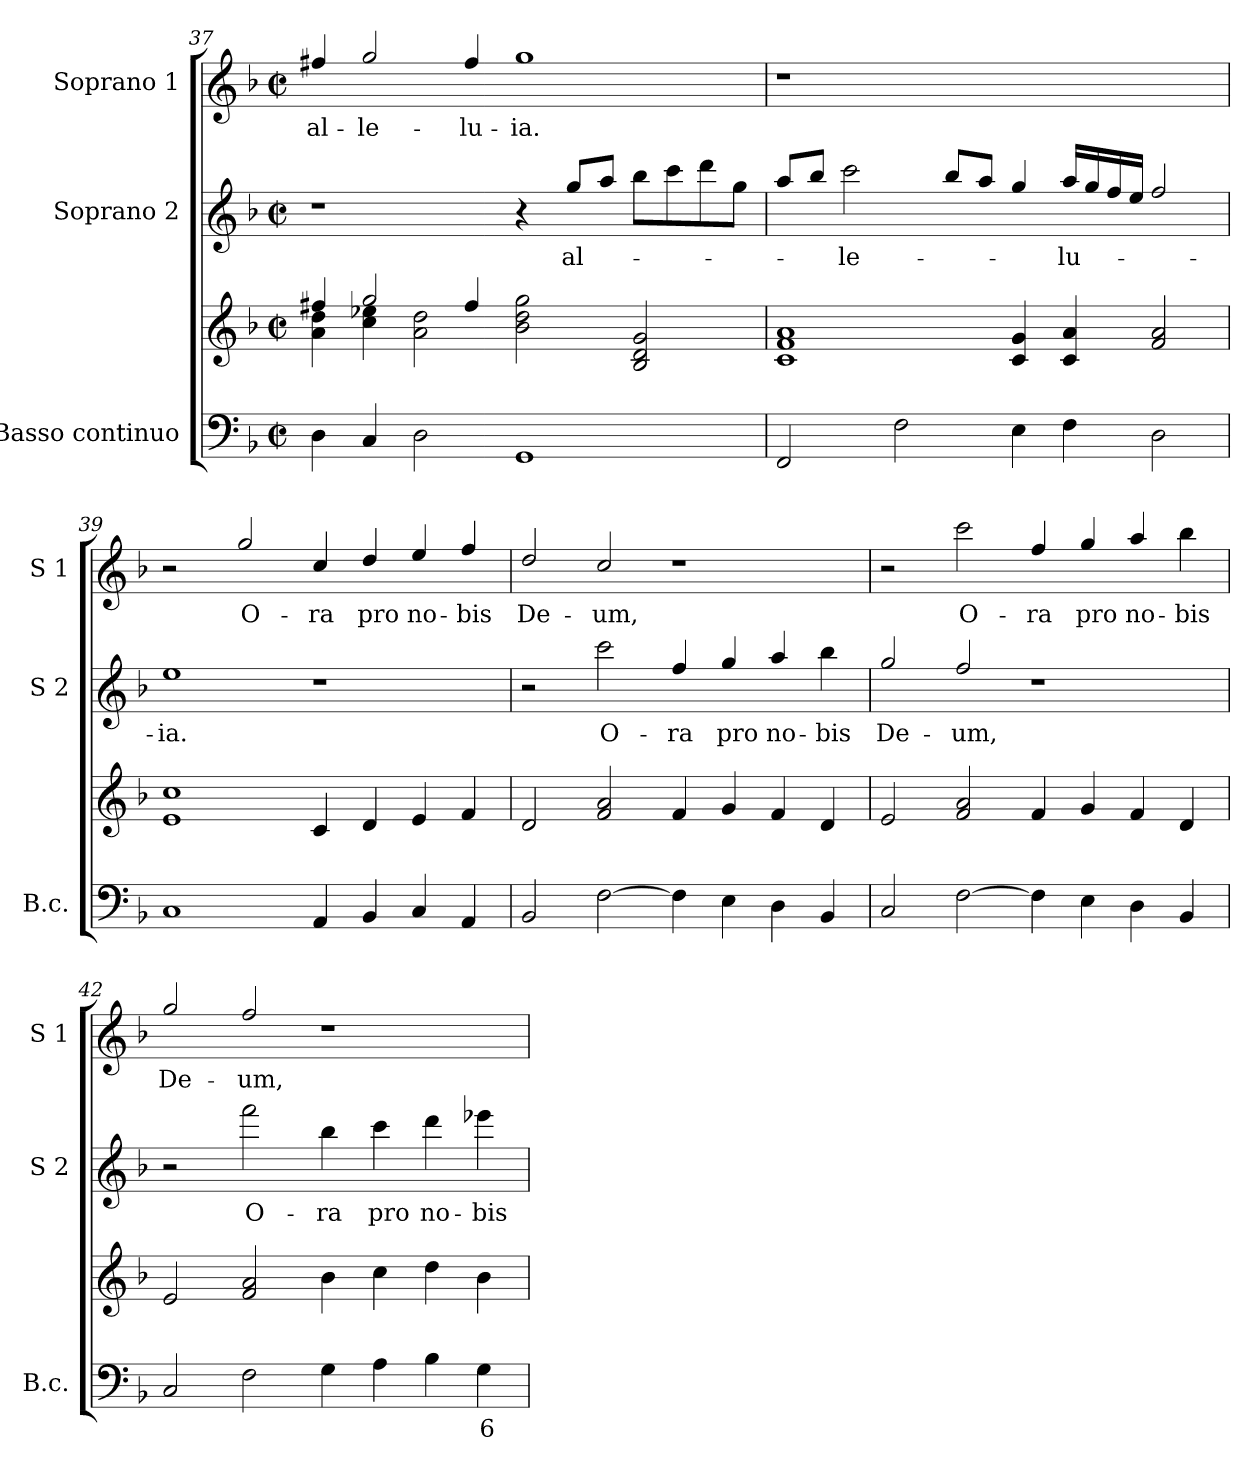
**kern	**text	**kern	**kern	**text	**kern	**text
*part3	*part3	*part3	*part2	*part2	*part1	*part1
*staff4	*staff4	*staff3	*staff2	*staff2	*staff1	*staff1
*I"Basso continuo	*	*	*I"Soprano 2	*	*I"Soprano 1	*
*I'B.c.	*	*	*I'S 2	*	*I'S 1	*
!!LO:LB:g=z
*clefF4	*	*clefG2	*clefG2	*	*clefG2	*
*	*	*	*ITrd7c12	*	*ITrd7c12	*
*k[b-]	*	*k[b-]	*k[b-]	*	*k[b-]	*
*F:	*	*F:	*F:	*	*F:	*
*M2/2	*	*M2/2	*M2/2	*	*M2/2	*
*met(c|)	*	*met(c|)	*met(c|)	*	*met(c|)	*
=37	=37	=37	=37	=37	=37	=37
*	*	*^	*	*	*	*
!	!	!	!	!	!	!	!LO:LY:b
4D\	.	4ff#X/	4a\ 4dd\	1r	.	4f#X/	al-
!	!	!	!	!	!	!	!LO:LY:b
4C/	.	2gg/	4cc\ 4ee-X\	.	.	2g/	-le-
2D\	.	.	2a\ 2dd\	.	.	.	.
!	!	!	!	!	!	!	!LO:LY:b
.	.	4ff#/	.	.	.	4f#/	-lu-
!	!	!	!	!	!	!	!LO:LY:b
1GG	.	2b-\ 2dd\ 2gg\	1ryy	4r	.	1g	-ia.
!	!	!	!	!	!LO:LY:b	!	!
.	.	.	.	8g/L	-al-	.	.
.	.	.	.	8a/J	.	.	.
.	.	2B-/ 2d/ 2g/	.	8b-\L	.	.	.
.	.	.	.	8cc\	.	.	.
.	.	.	.	8dd\	.	.	.
.	.	.	.	8g\J	.	.	.
*	*	*v	*v	*	*	*	*
=38	=38	=38	=38	=38	=38	=38
2FF/	.	1c 1f 1a	8a/L	.	1r	.
.	.	.	8b-/J	.	.	.
!	!	!	!	!LO:LY:b	!	!
.	.	.	2cc\	-le-	.	.
2F\	.	.	.	.	.	.
.	.	.	8b-/L	.	.	.
.	.	.	8a/J	.	.	.
4E\	.	4c/ 4g/	4g/	.	1ryy	.
!	!	!	!	!LO:LY:b	!	!
4F\	.	4c/ 4a/	16a/LL	-lu-	.	.
.	.	.	16g/	.	.	.
.	.	.	16f/	.	.	.
.	.	.	16e/JJ	.	.	.
2D\	.	2f/ 2a/	2f/	.	.	.
=39	=39	=39	=39	=39	=39	=39
!	!	!	!	!LO:LY:b	!	!
1C	.	1e 1cc	1e	-ia.	2r	.
!	!	!	!	!	!	!LO:LY:b
.	.	.	.	.	2g/	O-
!	!	!	!	!	!	!LO:LY:b
4AA/	.	4c/	1r	.	4c/	-ra
!	!	!	!	!	!	!LO:LY:b
4BB-/	.	4d/	.	.	4d/	pro
!	!	!	!	!	!	!LO:LY:b
4C/	.	4e/	.	.	4e/	no-
!	!	!	!	!	!	!LO:LY:b
4AA/	.	4f/	.	.	4f/	-bis
=40	=40	=40	=40	=40	=40	=40
!	!	!	!	!	!	!LO:LY:b
2BB-/	.	2d/	2r	.	2d/	De-
!	!	!	!	!LO:LY:b	!	!
!	!	!	!	!	!	!LO:LY:b
[2F\	.	2f/ 2a/	2cc\	O-	2c/	-um,
!	!	!	!	!LO:LY:b	!	!
4F\]	.	4f/	4f/	-ra	1r	.
!	!	!	!	!LO:LY:b	!	!
4E\	.	4g/	4g/	pro	.	.
!	!	!	!	!LO:LY:b	!	!
4D\	.	4f/	4a/	no-	.	.
!	!	!	!	!LO:LY:b	!	!
4BB-/	.	4d/	4b-\	-bis	.	.
=41	=41	=41	=41	=41	=41	=41
!	!	!	!	!LO:LY:b	!	!
2C/	.	2e/	2g/	De-	2r	.
!	!	!	!	!LO:LY:b	!	!
!	!	!	!	!	!	!LO:LY:b
[2F\	.	2f/ 2a/	2f/	-um,	2cc\	O-
!	!	!	!	!	!	!LO:LY:b
4F\]	.	4f/	1r	.	4f/	-ra
!	!	!	!	!	!	!LO:LY:b
4E\	.	4g/	.	.	4g/	pro
!	!	!	!	!	!	!LO:LY:b
4D\	.	4f/	.	.	4a/	no-
!	!	!	!	!	!	!LO:LY:b
4BB-/	.	4d/	.	.	4b-\	-bis
!!LO:LB:g=z
=42	=42	=42	=42	=42	=42	=42
!	!	!	!	!	!	!LO:LY:b
2C/	.	2e/	2r	.	2g/	De-
!	!	!	!	!LO:LY:b	!	!
!	!	!	!	!	!	!LO:LY:b
2F\	.	2f/ 2a/	2ff\	O-	2f/	-um,
!	!	!	!	!LO:LY:b	!	!
4G\	.	4b-\	4b-\	-ra	1r	.
!	!	!	!	!LO:LY:b	!	!
4A\	.	4cc\	4cc\	pro	.	.
!	!	!	!	!LO:LY:b	!	!
4B-\	.	4dd\	4dd\	no-	.	.
!	!LO:LY:b	!	!	!	!	!
!	!	!	!	!LO:LY:b	!	!
4G\	6	4b-\	4ee-X\	-bis	.	.
=	=	=	=	=	=	=
*-	*-	*-	*-	*-	*-	*-
